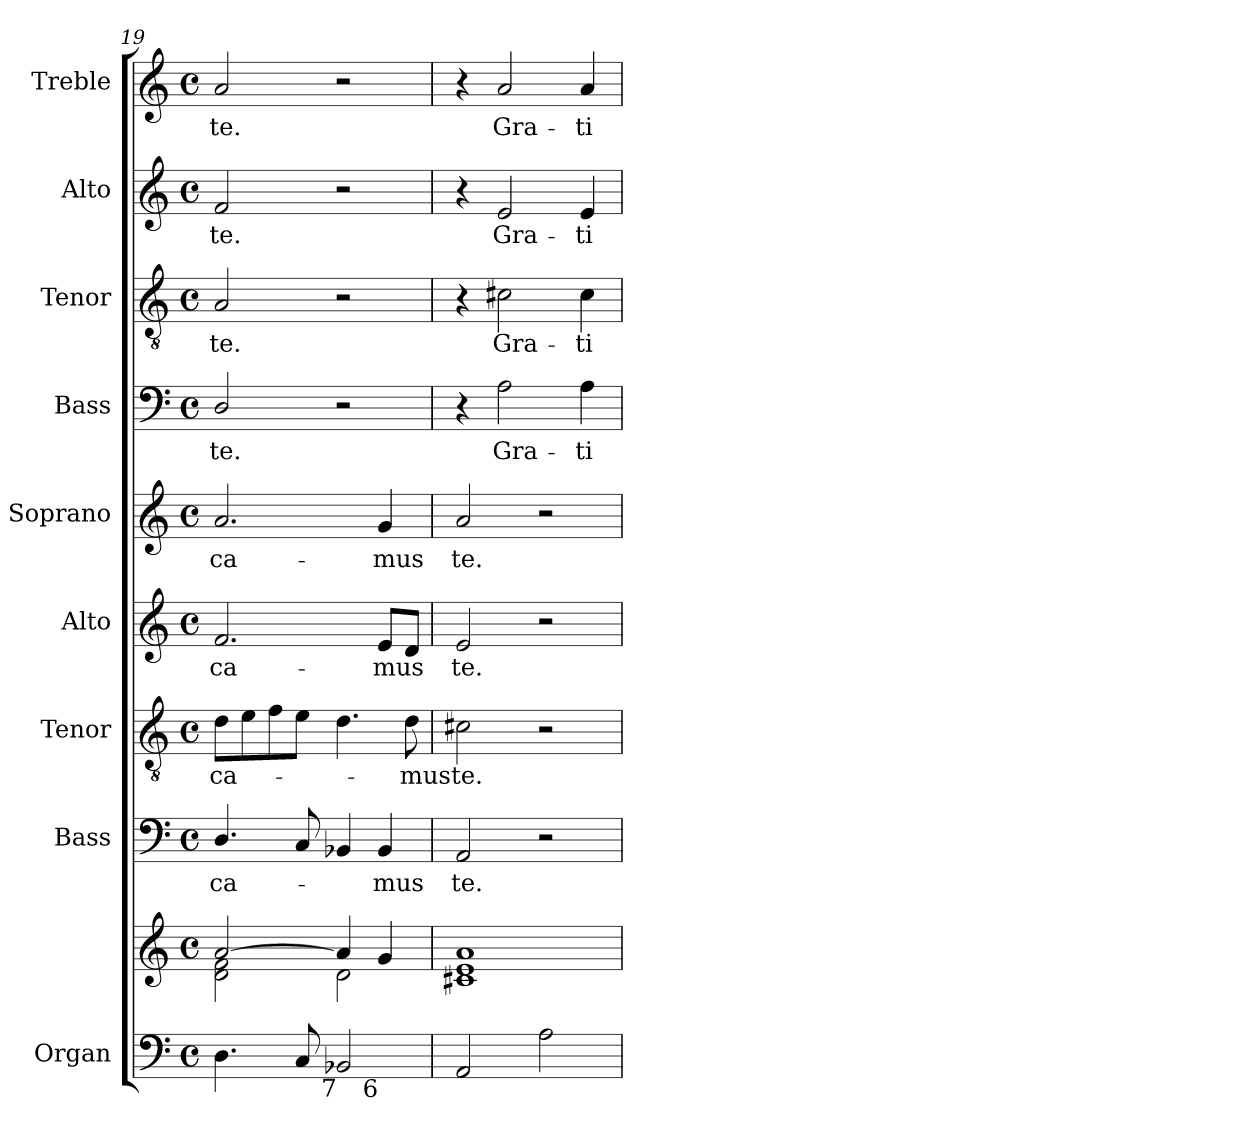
**kern	**kern	**kern	**text	**kern	**text	**kern	**text	**kern	**text	**kern	**text	**kern	**text	**kern	**text	**kern	**text
*part9	*part9	*part8	*part8	*part7	*part7	*part6	*part6	*part5	*part5	*part4	*part4	*part3	*part3	*part2	*part2	*part1	*part1
*staff10	*staff9	*staff8	*staff8	*staff7	*staff7	*staff6	*staff6	*staff5	*staff5	*staff4	*staff4	*staff3	*staff3	*staff2	*staff2	*staff1	*staff1
*I"Organ	*	*I"Bass	*	*I"Tenor	*	*I"Alto	*	*I"Soprano	*	*I"Bass	*	*I"Tenor	*	*I"Alto	*	*I"Treble	*
*I'Org.	*	*I'B.	*	*I'T.	*	*I'A.	*	*I'S.	*	*I'B.	*	*I'T.	*	*I'A.	*	*I'Tr.	*
*clefF4	*clefG2	*clefF4	*	*clefGv2	*	*clefG2	*	*clefG2	*	*clefF4	*	*clefGv2	*	*clefG2	*	*clefG2	*
*	*	*	*	*ITrd7c12	*	*	*	*	*	*	*	*ITrd7c12	*	*	*	*	*
*k[]	*k[]	*k[]	*	*k[]	*	*k[]	*	*k[]	*	*k[]	*	*k[]	*	*k[]	*	*k[]	*
*C:	*C:	*C:	*	*C:	*	*C:	*	*C:	*	*C:	*	*C:	*	*C:	*	*C:	*
*M4/4	*M4/4	*M4/4	*	*M4/4	*	*M4/4	*	*M4/4	*	*M4/4	*	*M4/4	*	*M4/4	*	*M4/4	*
*met(c)	*met(c)	*met(c)	*	*met(c)	*	*met(c)	*	*met(c)	*	*met(c)	*	*met(c)	*	*met(c)	*	*met(c)	*
=19	=19	=19	=19	=19	=19	=19	=19	=19	=19	=19	=19	=19	=19	=19	=19	=19	=19
*	*^	*	*	*	*	*	*	*	*	*	*	*	*	*	*	*	*
!	!	!	!	!LO:LY:b:color=#000000	!	!	!	!	!	!	!	!	!	!	!	!	!	!
!	!	!	!	!	!	!LO:LY:b:color=#000000	!	!	!	!	!	!	!	!	!	!	!	!
!	!	!	!	!	!	!	!	!LO:LY:b:color=#000000	!	!	!	!	!	!	!	!	!	!
!	!	!	!	!	!	!	!	!	!	!LO:LY:b:color=#000000	!	!	!	!	!	!	!	!
!	!	!	!	!	!	!	!	!	!	!	!	!LO:LY:b:color=#000000	!	!	!	!	!	!
!	!	!	!	!	!	!	!	!	!	!	!	!	!	!LO:LY:b:color=#000000	!	!	!	!
!	!	!	!	!	!	!	!	!	!	!	!	!	!	!	!	!LO:LY:b:color=#000000	!	!
!	!	!	!	!	!	!	!	!	!	!	!	!	!	!	!	!	!	!LO:LY:b:color=#000000
*^	*	*	*	*	*	*	*	*	*	*	*	*	*	*	*	*	*	*
4.Di\	2.ryy	[2ai/	2di\ 2fi	4.Di/	-ca-	8Di\L	-ca-	2.fi/	-ca-	2.ai/	-ca-	2Di/	te.	2AAi/	te.	2fi/	te.	2ai/	te.
.	.	.	.	.	.	8Ei\	.	.	.	.	.	.	.	.	.	.	.	.	.
.	.	.	.	.	.	8Fi\	.	.	.	.	.	.	.	.	.	.	.	.	.
8Ci/	.	.	.	8Ci/	.	8Ei\J	.	.	.	.	.	.	.	.	.	.	.	.	.
!LO:TX:b:rj:t=7	!	!	!	!	!	!	!	!	!	!	!	!	!	!	!	!	!	!	!
2BB-Xi/	.	4ai/]	2di\	4BB-Xi/	.	4.Di\	.	.	.	.	.	2r	.	2r	.	2r	.	2r	.
!	!	!	!	!	!LO:LY:b:color=#000000	!	!	!	!	!	!	!	!	!	!	!	!	!	!
!	!	!	!	!	!	!	!	!	!LO:LY:b:color=#000000	!	!	!	!	!	!	!	!	!	!
!	!LO:TX:b:rj:t=6	!	!	!	!	!	!	!	!	!	!	!	!	!	!	!	!	!	!
!	!	!	!	!	!	!	!	!	!	!	!LO:LY:b:color=#000000	!	!	!	!	!	!	!	!
.	4ryy	4gi/	.	4BB-i/	-mus	.	.	8ei/L	-mus	4gi/	-mus	.	.	.	.	.	.	.	.
!	!	!	!	!	!	!	!LO:LY:b:color=#000000	!	!	!	!	!	!	!	!	!	!	!	!
.	.	.	.	.	.	8Di\	-mus	8di/J	.	.	.	.	.	.	.	.	.	.	.
*v	*v	*	*	*	*	*	*	*	*	*	*	*	*	*	*	*	*	*	*
!!LO:PB:g=z
=20	=20	=20	=20	=20	=20	=20	=20	=20	=20	=20	=20	=20	=20	=20	=20	=20	=20	=20
*^	*	*	*	*	*	*	*	*	*	*	*	*	*	*	*	*	*	*
!	!	!	!	!	!LO:LY:b:color=#000000	!	!	!	!	!	!	!	!	!	!	!	!	!	!
*v	*v	*	*	*	*	*	*	*	*	*	*	*	*	*	*	*	*	*	*
*^	*	*	*	*	*	*	*	*	*	*	*	*	*	*	*	*	*	*
!	!	!	!	!	!	!	!LO:LY:b:color=#000000	!	!	!	!	!	!	!	!	!	!	!	!
*v	*v	*	*	*	*	*	*	*	*	*	*	*	*	*	*	*	*	*	*
*^	*	*	*	*	*	*	*	*	*	*	*	*	*	*	*	*	*	*
!	!	!	!	!	!	!	!	!	!LO:LY:b:color=#000000	!	!	!	!	!	!	!	!	!	!
*v	*v	*	*	*	*	*	*	*	*	*	*	*	*	*	*	*	*	*	*
*^	*	*	*	*	*	*	*	*	*	*	*	*	*	*	*	*	*	*
!LO:TX:b:rj:t=#	!	!	!	!	!	!	!	!	!	!	!	!	!	!	!	!	!	!	!
!	!	!	!	!	!	!	!	!	!	!	!LO:LY:b:color=#000000	!	!	!	!	!	!	!	!
*v	*v	*	*	*	*	*	*	*	*	*	*	*	*	*	*	*	*	*	*
2AAi/	1ai	1c#Xi 1ei	2AAi/	te.	2C#Xi\	te.	2ei/	te.	2ai/	te.	4r	.	4r	.	4r	.	4r	.
!	!	!	!	!	!	!	!	!	!	!	!	!LO:LY:b:color=#000000	!	!	!	!	!	!
!	!	!	!	!	!	!	!	!	!	!	!	!	!	!LO:LY:b:color=#000000	!	!	!	!
!	!	!	!	!	!	!	!	!	!	!	!	!	!	!	!	!LO:LY:b:color=#000000	!	!
!	!	!	!	!	!	!	!	!	!	!	!	!	!	!	!	!	!	!LO:LY:b:color=#000000
.	.	.	.	.	.	.	.	.	.	.	2Ai\	Gra-	2C#Xi\	Gra-	2ei/	Gra-	2ai/	Gra-
2Ai\	.	.	2r	.	2r	.	2r	.	2r	.	.	.	.	.	.	.	.	.
!	!	!	!	!	!	!	!	!	!	!	!	!LO:LY:b:color=#000000	!	!	!	!	!	!
!	!	!	!	!	!	!	!	!	!	!	!	!	!	!LO:LY:b:color=#000000	!	!	!	!
!	!	!	!	!	!	!	!	!	!	!	!	!	!	!	!	!LO:LY:b:color=#000000	!	!
!	!	!	!	!	!	!	!	!	!	!	!	!	!	!	!	!	!	!LO:LY:b:color=#000000
.	.	.	.	.	.	.	.	.	.	.	4Ai\	-ti-	4C#i\	-ti-	4ei/	-ti-	4ai/	-ti-
*	*v	*v	*	*	*	*	*	*	*	*	*	*	*	*	*	*	*	*
=	=	=	=	=	=	=	=	=	=	=	=	=	=	=	=	=	=
*-	*-	*-	*-	*-	*-	*-	*-	*-	*-	*-	*-	*-	*-	*-	*-	*-	*-
